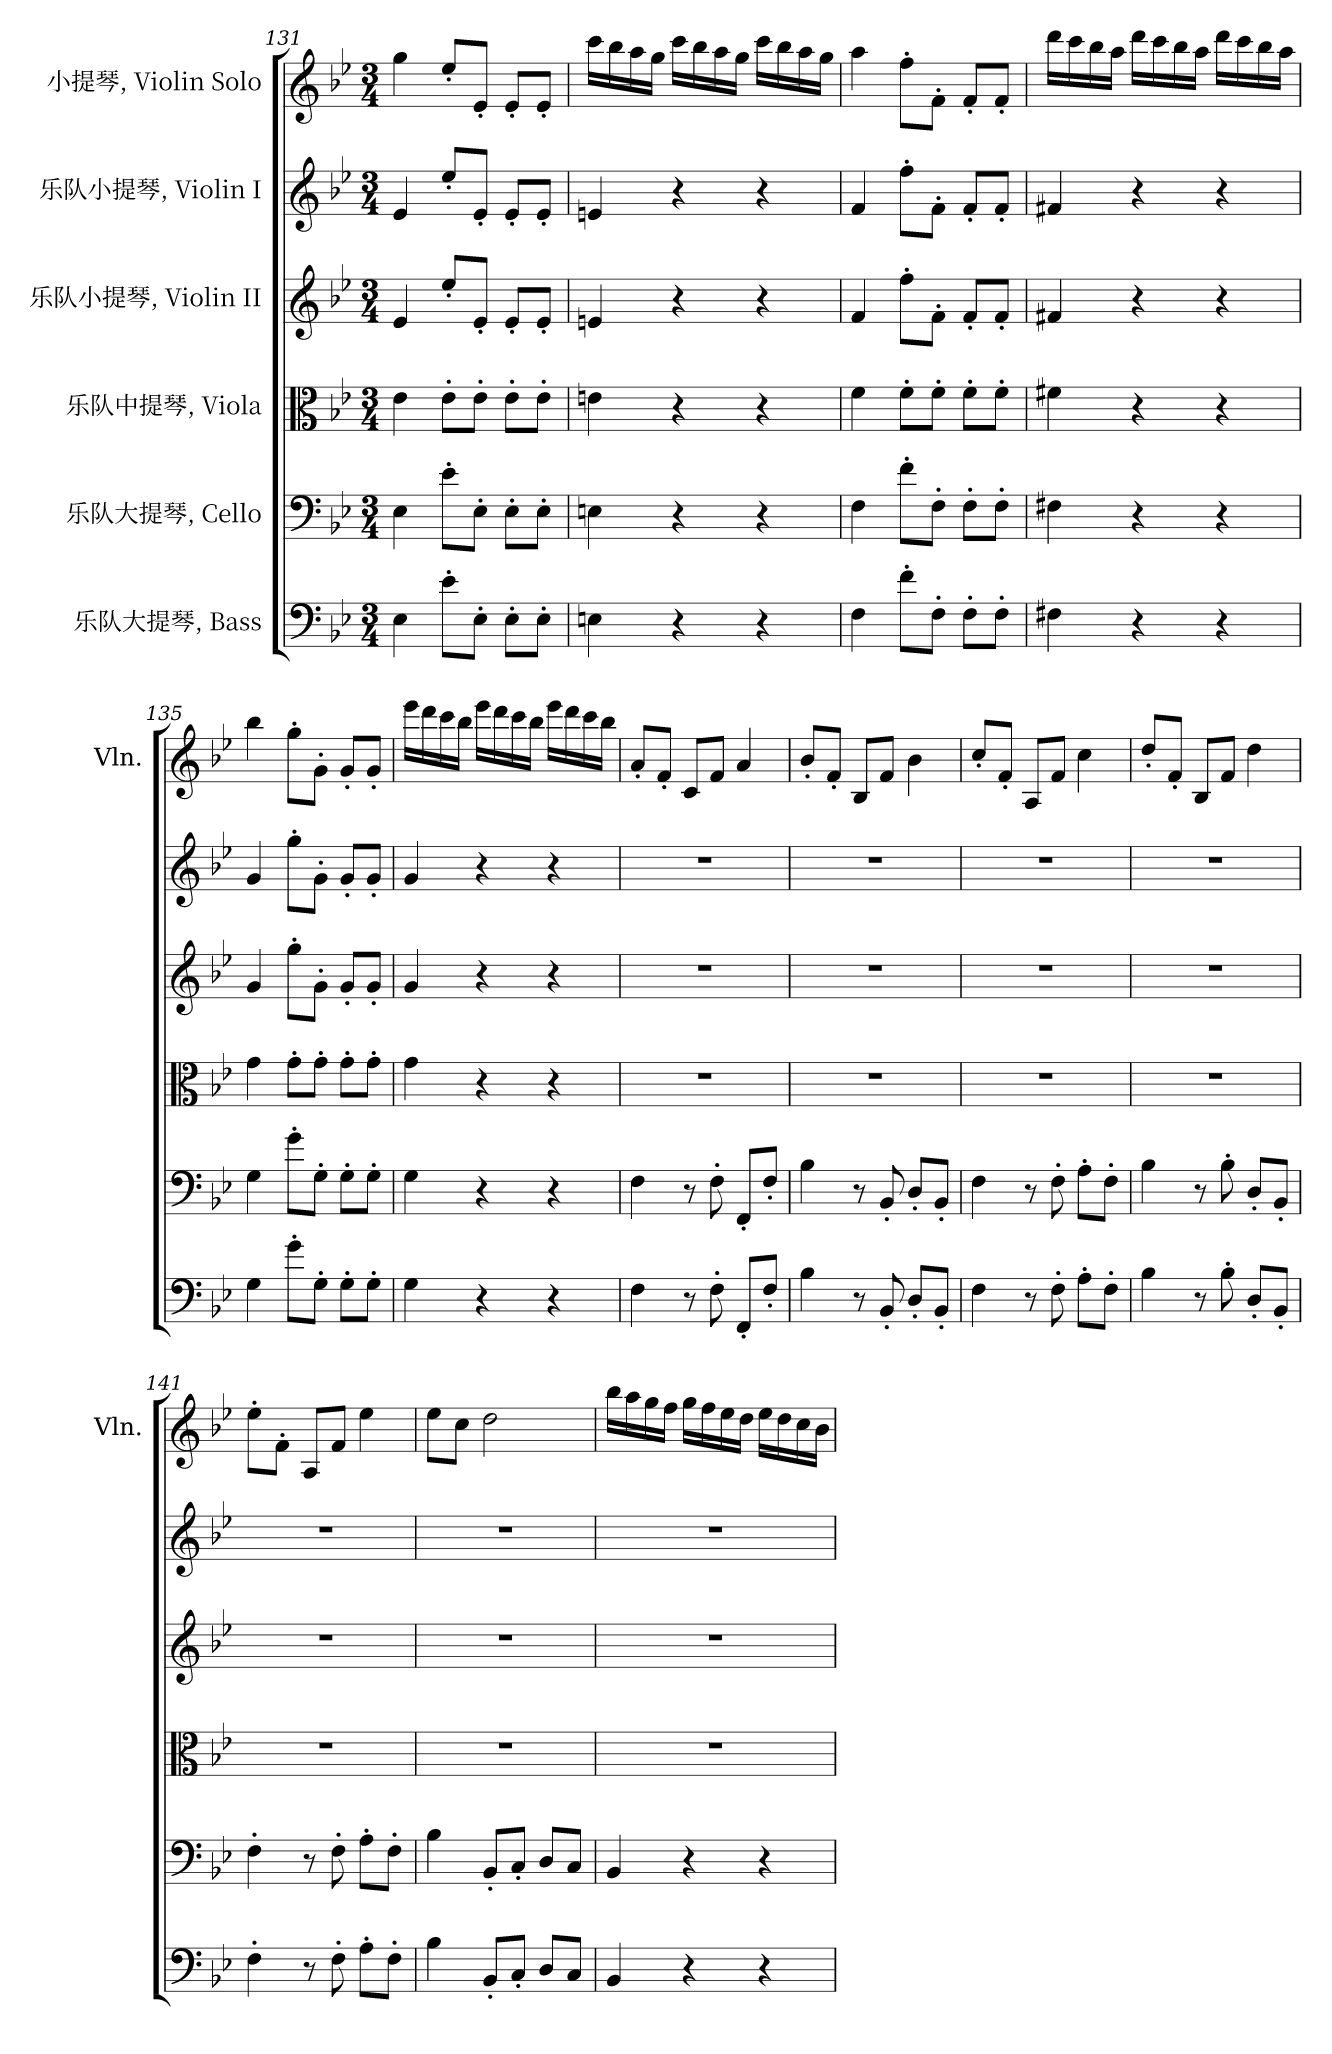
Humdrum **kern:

**kern	**kern	**kern	**kern	**kern	**kern
*part6	*part5	*part4	*part3	*part2	*part1
*staff6	*staff5	*staff4	*staff3	*staff2	*staff1
*I"乐队大提琴, Bass	*I"乐队大提琴, Cello	*I"乐队中提琴, Viola	*I"乐队小提琴, Violin II	*I"乐队小提琴, Violin I	*I"小提琴, Violin Solo
*	*	*	*	*	*I'Vln.
*clefF4	*clefF4	*clefC3	*clefG2	*clefG2	*clefG2
*k[b-e-]	*k[b-e-]	*k[b-e-]	*k[b-e-]	*k[b-e-]	*k[b-e-]
*M3/4	*M3/4	*M3/4	*M3/4	*M3/4	*M3/4
=131	=131	=131	=131	=131	=131
4E-\	4E-\	4e-\	4e-/	4e-/	4gg\
8e-'\L	8e-'\L	8e-'\L	8ee-'/L	8ee-'/L	8ee-'/L
8E-'\J	8E-'\J	8e-'\J	8e-'/J	8e-'/J	8e-'/J
8E-'\L	8E-'\L	8e-'\L	8e-'/L	8e-'/L	8e-'/L
8E-'\J	8E-'\J	8e-'\J	8e-'/J	8e-'/J	8e-'/J
=132	=132	=132	=132	=132	=132
4En\	4En\	4en\	4en/	4en/	16ccc\LL
.	.	.	.	.	16bb-\
.	.	.	.	.	16aa\
.	.	.	.	.	16gg\JJ
4r	4r	4r	4r	4r	16ccc\LL
.	.	.	.	.	16bb-\
.	.	.	.	.	16aa\
.	.	.	.	.	16gg\JJ
4r	4r	4r	4r	4r	16ccc\LL
.	.	.	.	.	16bb-\
.	.	.	.	.	16aa\
.	.	.	.	.	16gg\JJ
!!LO:LB:g=z
=133	=133	=133	=133	=133	=133
4F\	4F\	4f\	4f/	4f/	4aa\
8f'\L	8f'\L	8f'\L	8ff'\L	8ff'\L	8ff'\L
8F'\J	8F'\J	8f'\J	8f'\J	8f'\J	8f'\J
8F'\L	8F'\L	8f'\L	8f'/L	8f'/L	8f'/L
8F'\J	8F'\J	8f'\J	8f'/J	8f'/J	8f'/J
=134	=134	=134	=134	=134	=134
4F#X\	4F#X\	4f#X\	4f#X/	4f#X/	16ddd\LL
.	.	.	.	.	16ccc\
.	.	.	.	.	16bb-\
.	.	.	.	.	16aa\JJ
4r	4r	4r	4r	4r	16ddd\LL
.	.	.	.	.	16ccc\
.	.	.	.	.	16bb-\
.	.	.	.	.	16aa\JJ
4r	4r	4r	4r	4r	16ddd\LL
.	.	.	.	.	16ccc\
.	.	.	.	.	16bb-\
.	.	.	.	.	16aa\JJ
=135	=135	=135	=135	=135	=135
4G\	4G\	4g\	4g/	4g/	4bb-\
8g'\L	8g'\L	8g'\L	8gg'\L	8gg'\L	8gg'\L
8G'\J	8G'\J	8g'\J	8g'\J	8g'\J	8g'\J
8G'\L	8G'\L	8g'\L	8g'/L	8g'/L	8g'/L
8G'\J	8G'\J	8g'\J	8g'/J	8g'/J	8g'/J
!!LO:PB:g=z
=136	=136	=136	=136	=136	=136
4G\	4G\	4g\	4g/	4g/	16eee-\LL
.	.	.	.	.	16ddd\
.	.	.	.	.	16ccc\
.	.	.	.	.	16bb-\JJ
4r	4r	4r	4r	4r	16eee-\LL
.	.	.	.	.	16ddd\
.	.	.	.	.	16ccc\
.	.	.	.	.	16bb-\JJ
4r	4r	4r	4r	4r	16eee-\LL
.	.	.	.	.	16ddd\
.	.	.	.	.	16ccc\
.	.	.	.	.	16bb-\JJ
=137	=137	=137	=137	=137	=137
4F\	4F\	2.r	2.r	2.r	8a'/L
.	.	.	.	.	8f'/J
8r	8r	.	.	.	8c/L
8F'\	8F'\	.	.	.	8f/J
8FF'/L	8FF'/L	.	.	.	4a/
8F'/J	8F'/J	.	.	.	.
=138	=138	=138	=138	=138	=138
4B-\	4B-\	2.r	2.r	2.r	8b-'/L
.	.	.	.	.	8f'/J
8r	8r	.	.	.	8B-/L
8BB-'/	8BB-'/	.	.	.	8f/J
8D'/L	8D'/L	.	.	.	4b-\
8BB-'/J	8BB-'/J	.	.	.	.
=139	=139	=139	=139	=139	=139
4F\	4F\	2.r	2.r	2.r	8cc'/L
.	.	.	.	.	8f'/J
8r	8r	.	.	.	8A/L
8F'\	8F'\	.	.	.	8f/J
8A'\L	8A'\L	.	.	.	4cc\
8F'\J	8F'\J	.	.	.	.
!!LO:LB:g=z
=140	=140	=140	=140	=140	=140
4B-\	4B-\	2.r	2.r	2.r	8dd'/L
.	.	.	.	.	8f'/J
8r	8r	.	.	.	8B-/L
8B-'\	8B-'\	.	.	.	8f/J
8D'/L	8D'/L	.	.	.	4dd\
8BB-'/J	8BB-'/J	.	.	.	.
=141	=141	=141	=141	=141	=141
4F'\	4F'\	2.r	2.r	2.r	8ee-'\L
.	.	.	.	.	8f'\J
8r	8r	.	.	.	8A/L
8F'\	8F'\	.	.	.	8f/J
8A'\L	8A'\L	.	.	.	4ee-\
8F'\J	8F'\J	.	.	.	.
=142	=142	=142	=142	=142	=142
4B-\	4B-\	2.r	2.r	2.r	8ee-\L
.	.	.	.	.	8cc\J
8BB-'/L	8BB-'/L	.	.	.	2dd\
8C'/J	8C'/J	.	.	.	.
8D/L	8D/L	.	.	.	.
8C/J	8C/J	.	.	.	.
=143	=143	=143	=143	=143	=143
4BB-/	4BB-/	2.r	2.r	2.r	16bb-\LL
.	.	.	.	.	16aa\
.	.	.	.	.	16gg\
.	.	.	.	.	16ff\JJ
4r	4r	.	.	.	16gg\LL
.	.	.	.	.	16ff\
.	.	.	.	.	16ee-\
.	.	.	.	.	16dd\JJ
4r	4r	.	.	.	16ee-\LL
.	.	.	.	.	16dd\
.	.	.	.	.	16cc\
.	.	.	.	.	16b-\JJ
=	=	=	=	=	=
*-	*-	*-	*-	*-	*-
